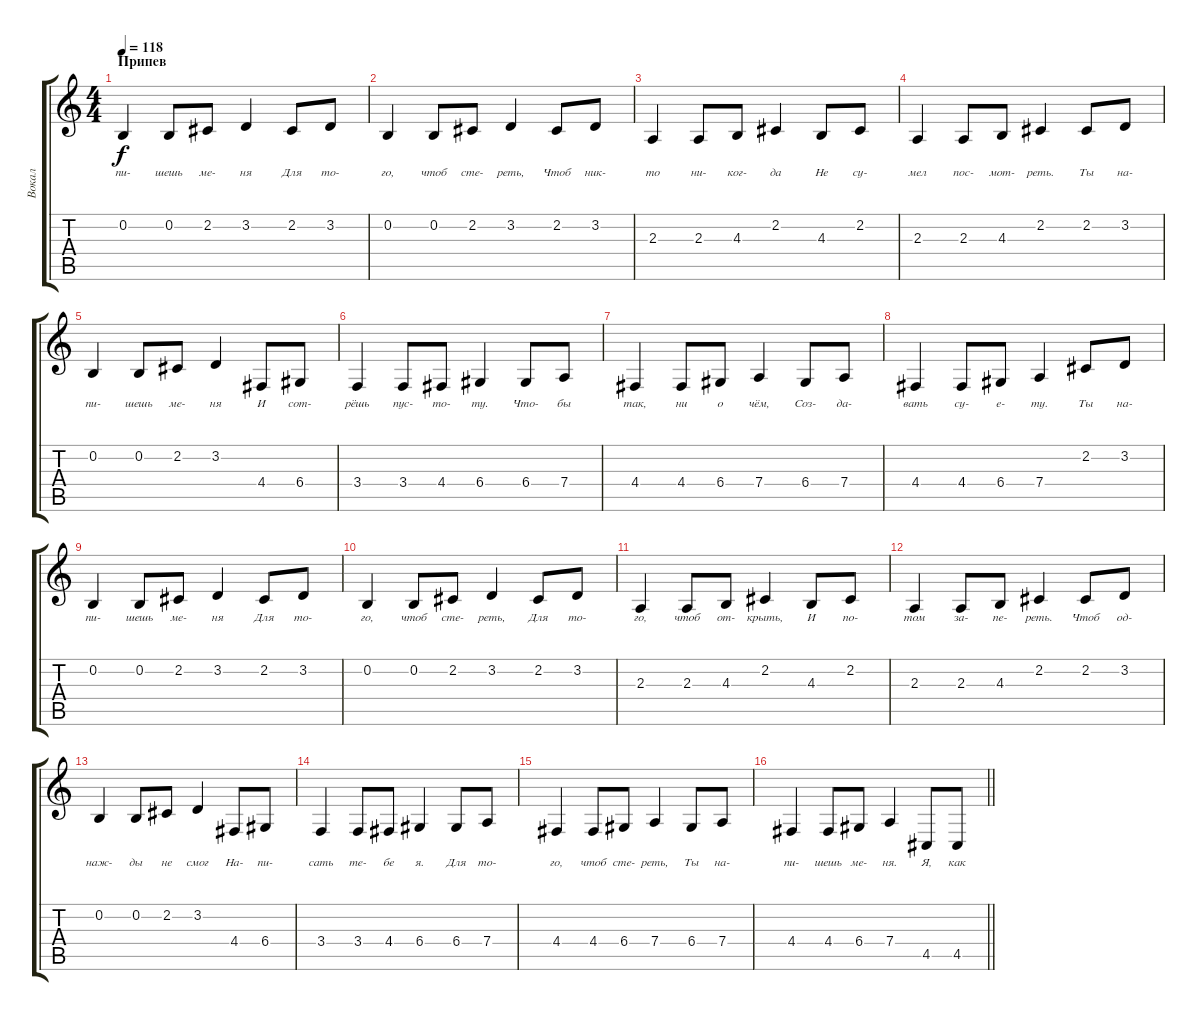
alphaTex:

\track ("Вокал" "Вокал") {instrument clarinet}
\staff {score tabs}
\tuning (E4 B3 G3 D3 A2 E2) {hide}
\ts (4 4)
\section ("" "Припев")
\tempo 118
\clef g2
\ks c
0.2.4{lyrics (0 "пи-") lyrics (1 "") lyrics (2 "") lyrics (3 "") lyrics (4 "") dy f} 0.2.8{lyrics (0 "шешь") lyrics (1 "") lyrics (2 "") lyrics (3 "") lyrics (4 "")} 2.2.8{lyrics (0 "ме-") lyrics (1 "") lyrics (2 "") lyrics (3 "") lyrics (4 "")} 3.2.4{lyrics (0 "ня") lyrics (1 "") lyrics (2 "") lyrics (3 "") lyrics (4 "")} 2.2.8{lyrics (0 "Для") lyrics (1 "") lyrics (2 "") lyrics (3 "") lyrics (4 "")} 3.2.8{lyrics (0 "то-") lyrics (1 "") lyrics (2 "") lyrics (3 "") lyrics (4 "")} |
0.2.4{lyrics (0 "го,") lyrics (1 "") lyrics (2 "") lyrics (3 "") lyrics (4 "")} 0.2.8{lyrics (0 "чтоб") lyrics (1 "") lyrics (2 "") lyrics (3 "") lyrics (4 "")} 2.2.8{lyrics (0 "сте-") lyrics (1 "") lyrics (2 "") lyrics (3 "") lyrics (4 "")} 3.2.4{lyrics (0 "реть,") lyrics (1 "") lyrics (2 "") lyrics (3 "") lyrics (4 "")} 2.2.8{lyrics (0 "Чтоб") lyrics (1 "") lyrics (2 "") lyrics (3 "") lyrics (4 "")} 3.2.8{lyrics (0 "ник-") lyrics (1 "") lyrics (2 "") lyrics (3 "") lyrics (4 "")} |
2.3.4{lyrics (0 "то") lyrics (1 "") lyrics (2 "") lyrics (3 "") lyrics (4 "")} 2.3.8{lyrics (0 "ни-") lyrics (1 "") lyrics (2 "") lyrics (3 "") lyrics (4 "")} 4.3.8{lyrics (0 "ког-") lyrics (1 "") lyrics (2 "") lyrics (3 "") lyrics (4 "")} 2.2.4{lyrics (0 "да") lyrics (1 "") lyrics (2 "") lyrics (3 "") lyrics (4 "")} 4.3.8{lyrics (0 "Не") lyrics (1 "") lyrics (2 "") lyrics (3 "") lyrics (4 "")} 2.2.8{lyrics (0 "су-") lyrics (1 "") lyrics (2 "") lyrics (3 "") lyrics (4 "")} |
2.3.4{lyrics (0 "мел") lyrics (1 "") lyrics (2 "") lyrics (3 "") lyrics (4 "")} 2.3.8{lyrics (0 "пос-") lyrics (1 "") lyrics (2 "") lyrics (3 "") lyrics (4 "")} 4.3.8{lyrics (0 "мот-") lyrics (1 "") lyrics (2 "") lyrics (3 "") lyrics (4 "")} 2.2.4{lyrics (0 "реть.") lyrics (1 "") lyrics (2 "") lyrics (3 "") lyrics (4 "")} 2.2.8{lyrics (0 "Ты") lyrics (1 "") lyrics (2 "") lyrics (3 "") lyrics (4 "")} 3.2.8{lyrics (0 "на-") lyrics (1 "") lyrics (2 "") lyrics (3 "") lyrics (4 "")} |
0.2.4{lyrics (0 "пи-") lyrics (1 "") lyrics (2 "") lyrics (3 "") lyrics (4 "")} 0.2.8{lyrics (0 "шешь") lyrics (1 "") lyrics (2 "") lyrics (3 "") lyrics (4 "")} 2.2.8{lyrics (0 "ме-") lyrics (1 "") lyrics (2 "") lyrics (3 "") lyrics (4 "")} 3.2.4{lyrics (0 "ня") lyrics (1 "") lyrics (2 "") lyrics (3 "") lyrics (4 "")} 4.4.8{lyrics (0 "И") lyrics (1 "") lyrics (2 "") lyrics (3 "") lyrics (4 "")} 6.4.8{lyrics (0 "сот-") lyrics (1 "") lyrics (2 "") lyrics (3 "") lyrics (4 "")} |
3.4.4{lyrics (0 "рёшь") lyrics (1 "") lyrics (2 "") lyrics (3 "") lyrics (4 "")} 3.4.8{lyrics (0 "пус-") lyrics (1 "") lyrics (2 "") lyrics (3 "") lyrics (4 "")} 4.4.8{lyrics (0 "то-") lyrics (1 "") lyrics (2 "") lyrics (3 "") lyrics (4 "")} 6.4.4{lyrics (0 "ту.") lyrics (1 "") lyrics (2 "") lyrics (3 "") lyrics (4 "")} 6.4.8{lyrics (0 "Что-") lyrics (1 "") lyrics (2 "") lyrics (3 "") lyrics (4 "")} 7.4.8{lyrics (0 "бы") lyrics (1 "") lyrics (2 "") lyrics (3 "") lyrics (4 "")} |
4.4.4{lyrics (0 "так,") lyrics (1 "") lyrics (2 "") lyrics (3 "") lyrics (4 "")} 4.4.8{lyrics (0 "ни") lyrics (1 "") lyrics (2 "") lyrics (3 "") lyrics (4 "")} 6.4.8{lyrics (0 "о") lyrics (1 "") lyrics (2 "") lyrics (3 "") lyrics (4 "")} 7.4.4{lyrics (0 "чём,") lyrics (1 "") lyrics (2 "") lyrics (3 "") lyrics (4 "")} 6.4.8{lyrics (0 "Соз-") lyrics (1 "") lyrics (2 "") lyrics (3 "") lyrics (4 "")} 7.4.8{lyrics (0 "да-") lyrics (1 "") lyrics (2 "") lyrics (3 "") lyrics (4 "")} |
4.4.4{lyrics (0 "вать") lyrics (1 "") lyrics (2 "") lyrics (3 "") lyrics (4 "")} 4.4.8{lyrics (0 "су-") lyrics (1 "") lyrics (2 "") lyrics (3 "") lyrics (4 "")} 6.4.8{lyrics (0 "е-") lyrics (1 "") lyrics (2 "") lyrics (3 "") lyrics (4 "")} 7.4.4{lyrics (0 "ту.") lyrics (1 "") lyrics (2 "") lyrics (3 "") lyrics (4 "")} 2.2.8{lyrics (0 "Ты") lyrics (1 "") lyrics (2 "") lyrics (3 "") lyrics (4 "")} 3.2.8{lyrics (0 "на-") lyrics (1 "") lyrics (2 "") lyrics (3 "") lyrics (4 "")} |
0.2.4{lyrics (0 "пи-") lyrics (1 "") lyrics (2 "") lyrics (3 "") lyrics (4 "")} 0.2.8{lyrics (0 "шешь") lyrics (1 "") lyrics (2 "") lyrics (3 "") lyrics (4 "")} 2.2.8{lyrics (0 "ме-") lyrics (1 "") lyrics (2 "") lyrics (3 "") lyrics (4 "")} 3.2.4{lyrics (0 "ня") lyrics (1 "") lyrics (2 "") lyrics (3 "") lyrics (4 "")} 2.2.8{lyrics (0 "Для") lyrics (1 "") lyrics (2 "") lyrics (3 "") lyrics (4 "")} 3.2.8{lyrics (0 "то-") lyrics (1 "") lyrics (2 "") lyrics (3 "") lyrics (4 "")} |
0.2.4{lyrics (0 "го,") lyrics (1 "") lyrics (2 "") lyrics (3 "") lyrics (4 "")} 0.2.8{lyrics (0 "чтоб") lyrics (1 "") lyrics (2 "") lyrics (3 "") lyrics (4 "")} 2.2.8{lyrics (0 "сте-") lyrics (1 "") lyrics (2 "") lyrics (3 "") lyrics (4 "")} 3.2.4{lyrics (0 "реть,") lyrics (1 "") lyrics (2 "") lyrics (3 "") lyrics (4 "")} 2.2.8{lyrics (0 "Для") lyrics (1 "") lyrics (2 "") lyrics (3 "") lyrics (4 "")} 3.2.8{lyrics (0 "то-") lyrics (1 "") lyrics (2 "") lyrics (3 "") lyrics (4 "")} |
2.3.4{lyrics (0 "го,") lyrics (1 "") lyrics (2 "") lyrics (3 "") lyrics (4 "")} 2.3.8{lyrics (0 "чтоб") lyrics (1 "") lyrics (2 "") lyrics (3 "") lyrics (4 "")} 4.3.8{lyrics (0 "от-") lyrics (1 "") lyrics (2 "") lyrics (3 "") lyrics (4 "")} 2.2.4{lyrics (0 "крыть,") lyrics (1 "") lyrics (2 "") lyrics (3 "") lyrics (4 "")} 4.3.8{lyrics (0 "И") lyrics (1 "") lyrics (2 "") lyrics (3 "") lyrics (4 "")} 2.2.8{lyrics (0 "по-") lyrics (1 "") lyrics (2 "") lyrics (3 "") lyrics (4 "")} |
2.3.4{lyrics (0 "том") lyrics (1 "") lyrics (2 "") lyrics (3 "") lyrics (4 "")} 2.3.8{lyrics (0 "за-") lyrics (1 "") lyrics (2 "") lyrics (3 "") lyrics (4 "")} 4.3.8{lyrics (0 "пе-") lyrics (1 "") lyrics (2 "") lyrics (3 "") lyrics (4 "")} 2.2.4{lyrics (0 "реть.") lyrics (1 "") lyrics (2 "") lyrics (3 "") lyrics (4 "")} 2.2.8{lyrics (0 "Чтоб") lyrics (1 "") lyrics (2 "") lyrics (3 "") lyrics (4 "")} 3.2.8{lyrics (0 "од-") lyrics (1 "") lyrics (2 "") lyrics (3 "") lyrics (4 "")} |
0.2.4{lyrics (0 "наж-") lyrics (1 "") lyrics (2 "") lyrics (3 "") lyrics (4 "")} 0.2.8{lyrics (0 "ды") lyrics (1 "") lyrics (2 "") lyrics (3 "") lyrics (4 "")} 2.2.8{lyrics (0 "не") lyrics (1 "") lyrics (2 "") lyrics (3 "") lyrics (4 "")} 3.2.4{lyrics (0 "смог") lyrics (1 "") lyrics (2 "") lyrics (3 "") lyrics (4 "")} 4.4.8{lyrics (0 "На-") lyrics (1 "") lyrics (2 "") lyrics (3 "") lyrics (4 "")} 6.4.8{lyrics (0 "пи-") lyrics (1 "") lyrics (2 "") lyrics (3 "") lyrics (4 "")} |
3.4.4{lyrics (0 "сать") lyrics (1 "") lyrics (2 "") lyrics (3 "") lyrics (4 "")} 3.4.8{lyrics (0 "те-") lyrics (1 "") lyrics (2 "") lyrics (3 "") lyrics (4 "")} 4.4.8{lyrics (0 "бе") lyrics (1 "") lyrics (2 "") lyrics (3 "") lyrics (4 "")} 6.4.4{lyrics (0 "я.") lyrics (1 "") lyrics (2 "") lyrics (3 "") lyrics (4 "")} 6.4.8{lyrics (0 "Для") lyrics (1 "") lyrics (2 "") lyrics (3 "") lyrics (4 "")} 7.4.8{lyrics (0 "то-") lyrics (1 "") lyrics (2 "") lyrics (3 "") lyrics (4 "")} |
4.4.4{lyrics (0 "го,") lyrics (1 "") lyrics (2 "") lyrics (3 "") lyrics (4 "")} 4.4.8{lyrics (0 "чтоб") lyrics (1 "") lyrics (2 "") lyrics (3 "") lyrics (4 "")} 6.4.8{lyrics (0 "сте-") lyrics (1 "") lyrics (2 "") lyrics (3 "") lyrics (4 "")} 7.4.4{lyrics (0 "реть,") lyrics (1 "") lyrics (2 "") lyrics (3 "") lyrics (4 "")} 6.4.8{lyrics (0 "Ты") lyrics (1 "") lyrics (2 "") lyrics (3 "") lyrics (4 "")} 7.4.8{lyrics (0 "на-") lyrics (1 "") lyrics (2 "") lyrics (3 "") lyrics (4 "")} |
\barLineRight lightlight
4.4.4{lyrics (0 "пи-") lyrics (1 "") lyrics (2 "") lyrics (3 "") lyrics (4 "")} 4.4.8{lyrics (0 "шешь") lyrics (1 "") lyrics (2 "") lyrics (3 "") lyrics (4 "")} 6.4.8{lyrics (0 "ме-") lyrics (1 "") lyrics (2 "") lyrics (3 "") lyrics (4 "")} 7.4.4{lyrics (0 "ня.") lyrics (1 "") lyrics (2 "") lyrics (3 "") lyrics (4 "")} 4.5.8{lyrics (0 "Я,") lyrics (1 "") lyrics (2 "") lyrics (3 "") lyrics (4 "")} 4.5.8{lyrics (0 "как") lyrics (1 "") lyrics (2 "") lyrics (3 "") lyrics (4 "")}
